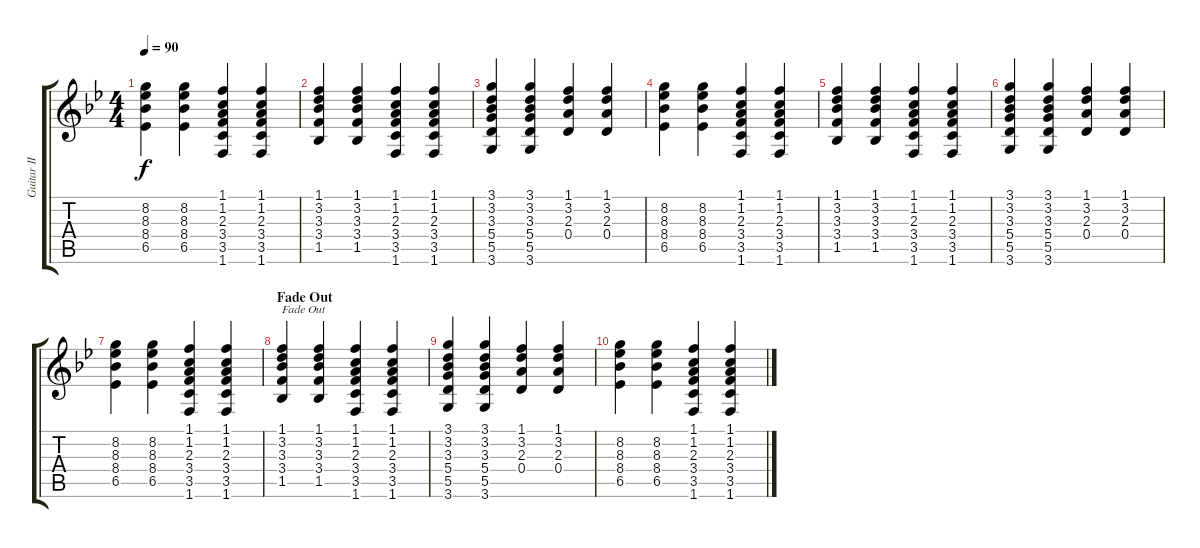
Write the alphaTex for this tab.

\track ("Guitar II" "Guitar II") {instrument acousticguitarnylon}
\staff {score tabs}
\tuning (E4 B3 G3 D3 A2 E2) {hide}
\ts (4 4)
\tempo 90
\clef g2
\ks bb
(8.2 8.3 8.4 6.5).4{dy f} (8.2 8.3 8.4 6.5).4 (1.1 1.2 2.3 3.4 3.5 1.6).4 (1.1 1.2 2.3 3.4 3.5 1.6).4 |
(1.1 3.2 3.3 3.4 1.5).4 (1.1 3.2 3.3 3.4 1.5).4 (1.1 1.2 2.3 3.4 3.5 1.6).4 (1.1 1.2 2.3 3.4 3.5 1.6).4 |
(3.1 3.2 3.3 5.4 5.5 3.6).4 (3.1 3.2 3.3 5.4 5.5 3.6).4 (1.1 3.2 2.3 0.4).4 (1.1 3.2 2.3 0.4).4 |
(8.2 8.3 8.4 6.5).4 (8.2 8.3 8.4 6.5).4 (1.1 1.2 2.3 3.4 3.5 1.6).4 (1.1 1.2 2.3 3.4 3.5 1.6).4 |
(1.1 3.2 3.3 3.4 1.5).4 (1.1 3.2 3.3 3.4 1.5).4 (1.1 1.2 2.3 3.4 3.5 1.6).4 (1.1 1.2 2.3 3.4 3.5 1.6).4 |
(3.1 3.2 3.3 5.4 5.5 3.6).4 (3.1 3.2 3.3 5.4 5.5 3.6).4 (1.1 3.2 2.3 0.4).4 (1.1 3.2 2.3 0.4).4 |
(8.2 8.3 8.4 6.5).4 (8.2 8.3 8.4 6.5).4 (1.1 1.2 2.3 3.4 3.5 1.6).4 (1.1 1.2 2.3 3.4 3.5 1.6).4 |
\section ("" "Fade Out")
(1.1 3.2 3.3 3.4 1.5).4{txt "Fade Out"} (1.1 3.2 3.3 3.4 1.5).4 (1.1 1.2 2.3 3.4 3.5 1.6).4 (1.1 1.2 2.3 3.4 3.5 1.6).4 |
(3.1 3.2 3.3 5.4 5.5 3.6).4 (3.1 3.2 3.3 5.4 5.5 3.6).4 (1.1 3.2 2.3 0.4).4 (1.1 3.2 2.3 0.4).4 |
(8.2 8.3 8.4 6.5).4 (8.2 8.3 8.4 6.5).4 (1.1 1.2 2.3 3.4 3.5 1.6).4 (1.1 1.2 2.3 3.4 3.5 1.6).4
